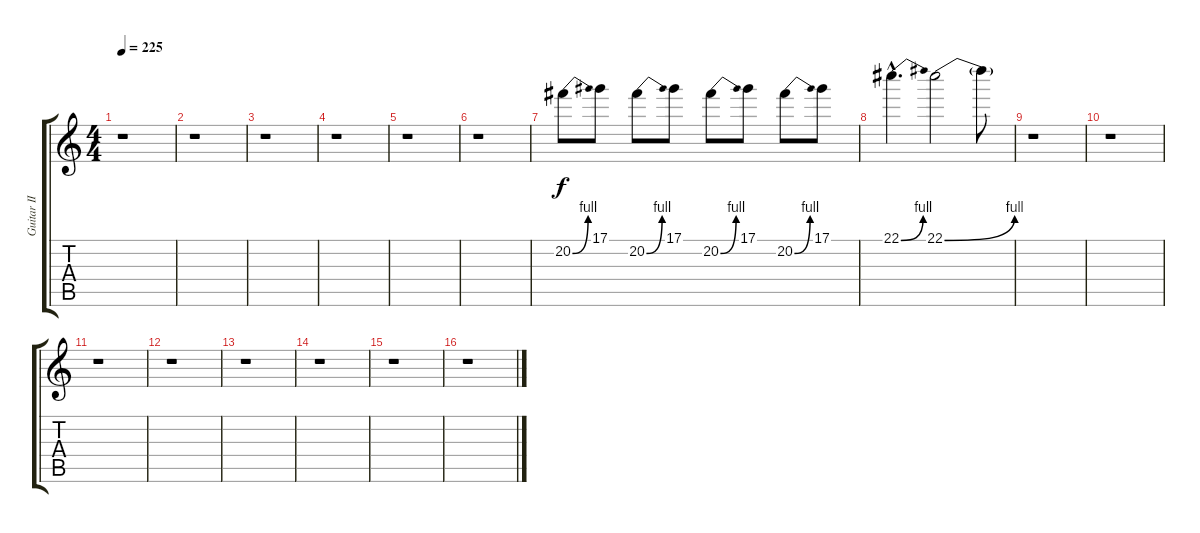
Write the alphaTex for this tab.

\track ("Guitar II" "Guitar II") {instrument distortionguitar}
\staff {score tabs}
\tuning (Eb4 Bb3 Gb3 Db3 Ab2 Eb2) {hide}
\ts (4 4)
\tempo 225
\clef g2
\ks c
r.1{dy f} |
r.1 |
r.1 |
r.1 |
r.1 |
r.1 |
20.2{be (bend 0 0 60 4)}.8 17.1.8 20.2{be (bend 0 0 60 4)}.8 17.1.8 20.2{be (bend 0 0 60 4)}.8 17.1.8 20.2{be (bend 0 0 60 4)}.8 17.1.8 |
22.1{be (bend 0 0 60 4) hac}.4{d} 22.1{be (bend 0 0 60 4)}.2 22.1{t}.8 |
r.1 |
r.1 |
r.1 |
r.1 |
r.1 |
r.1 |
r.1 |
r.1
